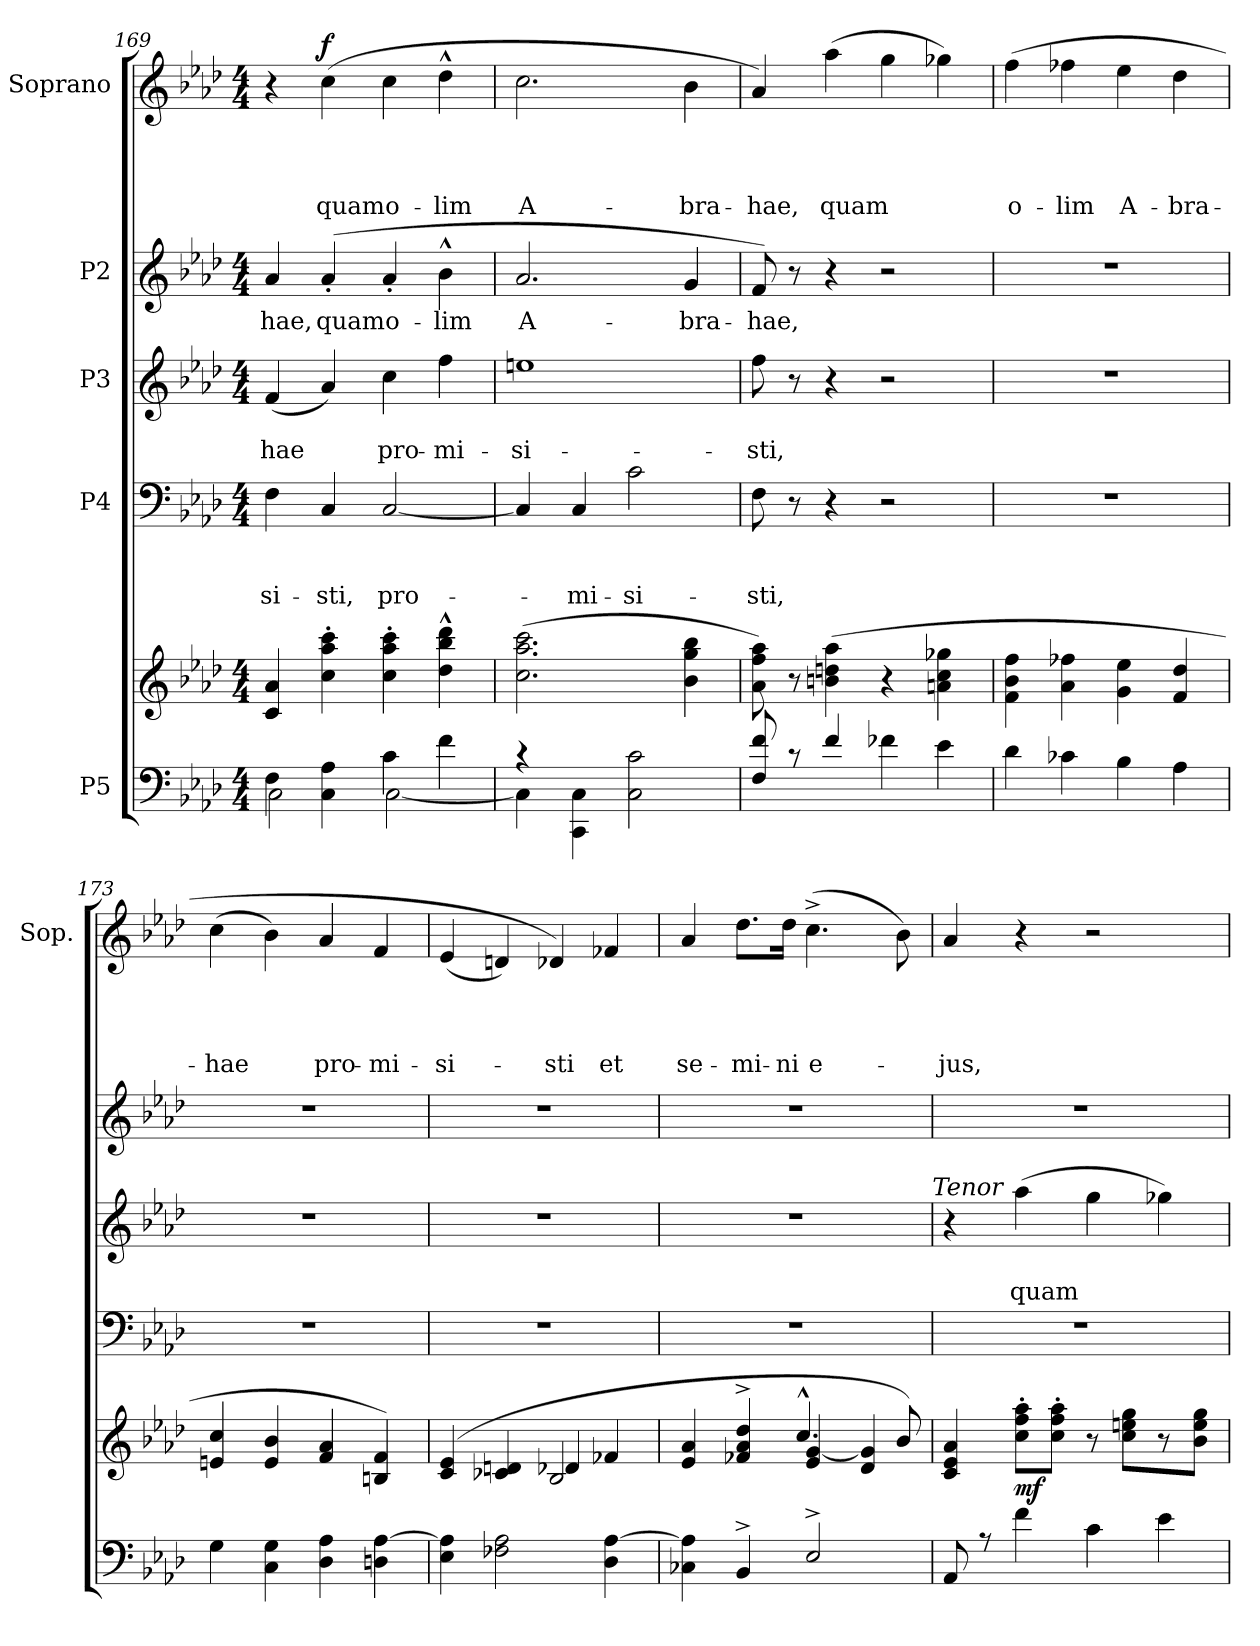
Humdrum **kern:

**kern	**kern	**dynam	**kern	**text	**text	**text	**kern	**text	**text	**kern	**text	**kern	**text	**text	**text	**text	**dynam
*part5	*part5	*part5	*part4	*part4	*part4	*part4	*part3	*part3	*part3	*part2	*part2	*part1	*part1	*part1	*part1	*part1	*part1
*staff6	*staff5	*staff5/6	*staff4	*staff4	*staff4	*staff4	*staff3	*staff3	*staff3	*staff2	*staff2	*staff1	*staff1	*staff1	*staff1	*staff1	*staff1
*I"P5	*	*	*I"P4	*	*	*	*I"P3	*	*	*I"P2	*	*I"Soprano	*	*	*	*	*
*	*	*	*	*	*	*	*	*	*	*	*	*I'Sop.	*	*	*	*	*
*clefF4	*clefG2	*	*clefF4	*	*	*	*clefG2	*	*	*clefG2	*	*clefG2	*	*	*	*	*
*	*	*	*	*	*	*	*ITrd7c12	*	*	*	*	*	*	*	*	*	*
*k[b-e-a-d-]	*k[b-e-a-d-]	*	*k[b-e-a-d-]	*	*	*	*k[b-e-a-d-]	*	*	*k[b-e-a-d-]	*	*k[b-e-a-d-]	*	*	*	*	*
*A-:	*A-:	*	*A-:	*	*	*	*A-:	*	*	*A-:	*	*A-:	*	*	*	*	*
*M4/4	*M4/4	*	*M4/4	*	*	*	*M4/4	*	*	*M4/4	*	*M4/4	*	*	*	*	*
=169	=169	=169	=169	=169	=169	=169	=169	=169	=169	=169	=169	=169	=169	=169	=169	=169	=169
*^	*^	*	*	*	*	*	*	*	*	*	*	*	*	*	*	*	*
*	*	*	*^	*	*	*	*	*	*	*	*	*	*	*	*	*	*	*	*
!	!	!	!	!	!	!	!	!	!LO:LY:b	!	!	!LO:LY:b	!	!LO:LY:b	!	!	!	!	!	!
4F\	2C\	1ryy	4c/ 4a-/	4c/ 4a-/	.	4F\	.	.	-si-	(<4F/	.	-hae	4a-/	-hae,	4r	.	.	.	.	.
!	!	!	!	!	!	!	!	!	!LO:LY:b	!	!	!	!	!LO:LY:b	!	!	!	!	!LO:LY:b	!LO:DY:a
4C\ 4A-\	.	.	2.ryy	4cc\'> 4aa-\'> 4ccc\'>	.	4C/	.	.	-sti,	4A-/)	.	.	(>4a-'>/	quam	(>4cc\	.	.	.	quam	f
!	!	!	!	!	!	!	!	!	!LO:LY:b	!	!	!LO:LY:b	!	!LO:LY:b	!	!	!	!	!LO:LY:b	!
4c\	[<2C\	.	.	4cc\'> 4aa-\'> 4ccc\'>	.	[<2C/	.	.	pro-	4c\	.	pro-	4a-'>/	o-	4cc\	.	.	.	o-	.
!	!	!	!	!	!	!	!	!	!	!	!	!LO:LY:b	!	!LO:LY:b	!	!	!	!	!LO:LY:b	!
4f\	.	.	.	4dd-\^^> 4bb-\^^> 4ddd-\^^>	.	.	.	.	.	4f\	.	-mi-	4b-^^>\	-lim	4dd-^^>\	.	.	.	-lim	.
=170	=170	=170	=170	=170	=170	=170	=170	=170	=170	=170	=170	=170	=170	=170	=170	=170	=170	=170	=170	=170
!	!	!	!	!	!	!	!	!	!	!	!	!LO:LY:b	!	!LO:LY:b	!	!	!	!	!LO:LY:b	!
4rc	4C\]	1ryy	1ryy	(>2.cc\ 2.aa-\ 2.ccc\	.	4C/]	.	.	.	1en	.	-si-	2.a-/	A-	2.cc\	.	.	.	A-	.
!	!	!	!	!	!	!	!	!	!LO:LY:b	!	!	!	!	!	!	!	!	!	!	!
4CC\ 4C\	2.ryy	.	.	.	.	4C/	.	.	-mi-	.	.	.	.	.	.	.	.	.	.	.
!	!	!	!	!	!	!	!	!	!LO:LY:b	!	!	!	!	!	!	!	!	!	!	!
2C\ 2c\	.	.	.	.	.	2c\	.	.	-si-	.	.	.	.	.	.	.	.	.	.	.
!	!	!	!	!	!	!	!	!	!	!	!	!	!	!LO:LY:b	!	!	!	!	!LO:LY:b	!
.	.	.	.	4b-\ 4gg\ 4bb-\	.	.	.	.	.	.	.	.	4g/	-bra-	4b-\	.	.	.	-bra-	.
=171	=171	=171	=171	=171	=171	=171	=171	=171	=171	=171	=171	=171	=171	=171	=171	=171	=171	=171	=171	=171
!	!	!	!	!	!	!	!	!	!LO:LY:b	!	!	!LO:LY:b	!	!LO:LY:b	!	!	!	!	!LO:LY:b	!
8F/ 8f/	1ryy	1ryy	1ryy	8a-\ 8ff\ 8aa-\)	.	8F\	.	.	-sti,	8f\	.	-sti,	8f/)	-hae,	4a-/)	.	.	.	-hae,	.
8r	.	.	.	8r	.	8r	.	.	.	8r	.	.	8r	.	.	.	.	.	.	.
!	!	!	!	!	!	!	!	!	!	!	!	!	!	!	!	!	!	!	!LO:LY:b	!
4f/	.	.	.	(>4bn\ 4ddn\ 4aa-\	.	4r	.	.	.	4r	.	.	4r	.	(>4aa-\	.	.	.	quam	.
4f-X\	.	.	.	4r	.	2r	.	.	.	2r	.	.	2r	.	4gg\	.	.	.	.	.
4e-\	.	.	.	4an\ 4cc\ 4gg-X\	.	.	.	.	.	.	.	.	.	.	4gg-X\)	.	.	.	.	.
=172	=172	=172	=172	=172	=172	=172	=172	=172	=172	=172	=172	=172	=172	=172	=172	=172	=172	=172	=172	=172
!	!	!	!	!	!	!	!	!	!	!	!	!	!	!	!	!	!	!	!LO:LY:b	!
4d-\	1ryy	1ryy	1ryy	4f\ 4b-\ 4ff\	.	1r	.	.	.	1r	.	.	1r	.	(>4ff\	.	.	.	o-	.
!	!	!	!	!	!	!	!	!	!	!	!	!	!	!	!	!	!	!	!LO:LY:b	!
4c-X\	.	.	.	4a-\ 4ff-X\	.	.	.	.	.	.	.	.	.	.	4ff-X\	.	.	.	-lim	.
!	!	!	!	!	!	!	!	!	!	!	!	!	!	!	!	!	!	!	!LO:LY:b	!
4B-\	.	.	.	4g\ 4ee-\	.	.	.	.	.	.	.	.	.	.	4ee-\	.	.	.	A-	.
!	!	!	!	!	!	!	!	!	!	!	!	!	!	!	!	!	!	!	!LO:LY:b	!
4A-\	.	.	.	4f/ 4dd-/	.	.	.	.	.	.	.	.	.	.	4dd-\	.	.	.	-bra-	.
!!LO:LB:g=z
=173	=173	=173	=173	=173	=173	=173	=173	=173	=173	=173	=173	=173	=173	=173	=173	=173	=173	=173	=173	=173
!	!	!	!	!	!	!	!	!	!	!	!	!	!	!	!	!	!	!	!LO:LY:b	!
4G\	1ryy	1ryy	1ryy	4en/ 4cc/	.	1r	.	.	.	1r	.	.	1r	.	(>4cc\	.	.	.	-hae	.
4C\ 4G\	.	.	.	4e/ 4b-/	.	.	.	.	.	.	.	.	.	.	4b-\)	.	.	.	.	.
!	!	!	!	!	!	!	!	!	!	!	!	!	!	!	!	!	!	!	!LO:LY:b	!
4D-\ 4A-\	.	.	.	4f/ 4a-/	.	.	.	.	.	.	.	.	.	.	4a-/	.	.	.	pro-	.
!	!	!	!	!	!	!	!	!	!	!	!	!	!	!	!	!	!	!	!LO:LY:b	!
4Dn\ [>4A-\	.	.	.	4Bn/ 4f/)	.	.	.	.	.	.	.	.	.	.	4f/	.	.	.	-mi-	.
=174	=174	=174	=174	=174	=174	=174	=174	=174	=174	=174	=174	=174	=174	=174	=174	=174	=174	=174	=174	=174
!	!	!	!	!	!	!	!	!	!	!	!	!	!	!	!	!	!	!	!LO:LY:b	!
4E-\ 4A-\]	1ryy	1ryy	2ryy	(>4c/ 4e-/	.	1r	.	.	.	1r	.	.	1r	.	(<4e-/	.	.	.	-si-	.
2F-X\ 2A-\	.	.	.	4c-X/ 4dn/	.	.	.	.	.	.	.	.	.	.	4dn/)	.	.	.	.	.
!	!	!	!	!	!	!	!	!	!	!	!	!	!	!	!	!	!	!	!LO:LY:b	!
.	.	.	2B-/	4d-X/	.	.	.	.	.	.	.	.	.	.	4d-X/)	.	.	.	-sti	.
!	!	!	!	!	!	!	!	!	!	!	!	!	!	!	!	!	!	!	!LO:LY:b	!
4D-\ [>4A-\	.	.	.	4f-X/	.	.	.	.	.	.	.	.	.	.	4f-X/	.	.	.	et	.
=175	=175	=175	=175	=175	=175	=175	=175	=175	=175	=175	=175	=175	=175	=175	=175	=175	=175	=175	=175	=175
!	!	!	!	!	!	!	!	!	!	!	!	!	!	!	!	!	!	!	!LO:LY:b	!
4C-X\ 4A-\]	1ryy	1ryy	2ryy	4e-/ 4a-/	.	1r	.	.	.	1r	.	.	1r	.	4a-/	.	.	.	se-	.
!	!	!	!	!	!	!	!	!	!	!	!	!	!	!	!	!	!	!	!LO:LY:b	!
4BB-^>/	.	.	.	4f-X/^< 4a-/^< 4dd-/^<	.	.	.	.	.	.	.	.	.	.	8.dd-\L	.	.	.	-mi-	.
!	!	!	!	!	!	!	!	!	!	!	!	!	!	!	!	!	!	!	!LO:LY:b	!
.	.	.	.	.	.	.	.	.	.	.	.	.	.	.	16dd-\Jk	.	.	.	-ni	.
!	!	!	!	!	!	!	!	!	!	!	!	!	!	!	!	!	!	!	!LO:LY:b	!
2E-^</	.	.	4e-/ [>4g/	4.cc^^>/	.	.	.	.	.	.	.	.	.	.	(>4.cc^>\	.	.	.	e-	.
.	.	.	4d-/ 4g/]	.	.	.	.	.	.	.	.	.	.	.	.	.	.	.	.	.
.	.	.	.	8b-/)	.	.	.	.	.	.	.	.	.	.	8b-\)	.	.	.	.	.
!	!	!	!	!	!	!	!	!	!	!LO:TX:a:i:t=Tenor	!	!	!	!	!	!	!	!	!	!
=176	=176	=176	=176	=176	=176	=176	=176	=176	=176	=176	=176	=176	=176	=176	=176	=176	=176	=176	=176	=176
!	!	!	!	!	!	!	!	!	!	!	!	!	!	!	!	!	!	!	!LO:LY:b	!
8AA-/	1ryy	1ryy	1ryy	4c/ 4e-/ 4a-/	.	1r	.	.	.	4r	.	.	1r	.	4a-/	.	.	.	-jus,	.
8r	.	.	.	.	.	.	.	.	.	.	.	.	.	.	.	.	.	.	.	.
!	!	!	!	!	!LO:DY:b	!	!	!	!	!	!	!LO:LY:b	!	!	!	!	!	!	!	!
4f\	.	.	.	8cc\'> 8ff\'> 8aa-\'>L	mf	.	.	.	.	(>4a-\	.	quam	.	.	4r	.	.	.	.	.
.	.	.	.	8cc\'> 8ff\'> 8aa-\'>J	.	.	.	.	.	.	.	.	.	.	.	.	.	.	.	.
4c\	.	.	.	8r	.	.	.	.	.	4g\	.	.	.	.	2r	.	.	.	.	.
.	.	.	.	8cc\ 8een\ 8gg\L	.	.	.	.	.	.	.	.	.	.	.	.	.	.	.	.
4e-\	.	.	.	8r	.	.	.	.	.	4g-X\)	.	.	.	.	.	.	.	.	.	.
.	.	.	.	8b-\ 8ee\ 8gg\J	.	.	.	.	.	.	.	.	.	.	.	.	.	.	.	.
*v	*v	*	*	*	*	*	*	*	*	*	*	*	*	*	*	*	*	*	*	*
*	*v	*v	*v	*	*	*	*	*	*	*	*	*	*	*	*	*	*	*	*
=	=	=	=	=	=	=	=	=	=	=	=	=	=	=	=	=	=
*-	*-	*-	*-	*-	*-	*-	*-	*-	*-	*-	*-	*-	*-	*-	*-	*-	*-
